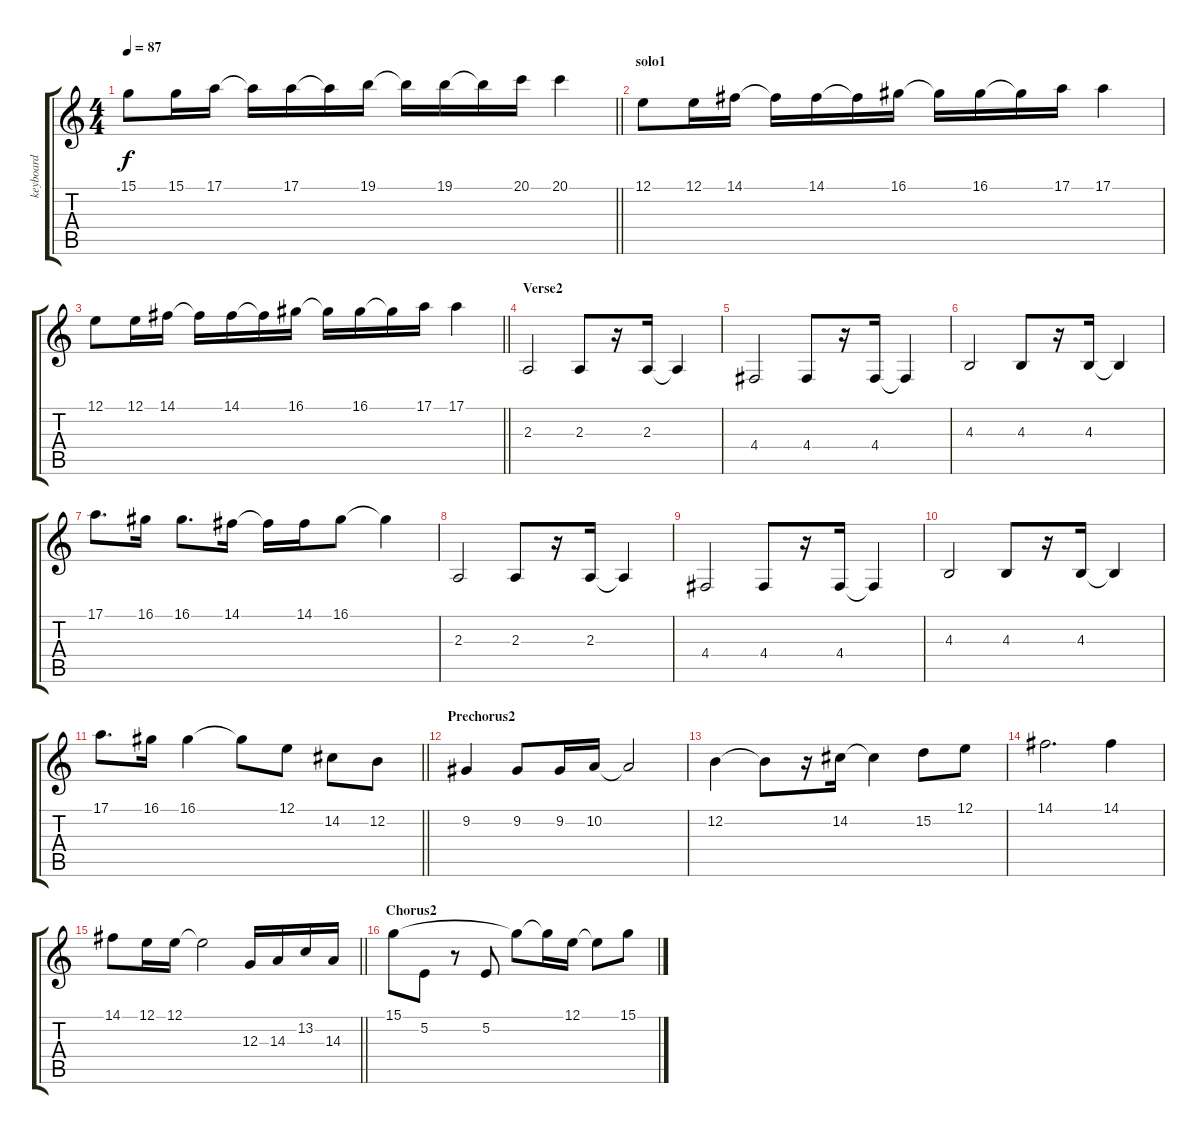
\track ("keyboard" "keyboard") {instrument synthbrass1}
\staff {score tabs}
\tuning (E4 B3 G3 D3 A2 E2) {hide}
\ts (4 4)
\tempo 87
\clef g2
\barLineRight lightlight
\ks c
15.1.8{dy f} 15.1.16 17.1.16 17.1{t}.16 17.1.16 17.1{t}.16 19.1.16 19.1{t}.16 19.1.16 19.1{t}.16 20.1.16 20.1.4 |
\section ("" "solo1")
12.1.8 12.1.16 14.1.16 14.1{t}.16 14.1.16 14.1{t}.16 16.1.16 16.1{t}.16 16.1.16 16.1{t}.16 17.1.16 17.1.4 |
\barLineRight lightlight
12.1.8 12.1.16 14.1.16 14.1{t}.16 14.1.16 14.1{t}.16 16.1.16 16.1{t}.16 16.1.16 16.1{t}.16 17.1.16 17.1.4 |
\section ("" "Verse2")
2.3.2 2.3.8 r.16 2.3.16 2.3{t}.4 |
4.4.2 4.4.8 r.16 4.4.16 4.4{t}.4 |
4.3.2 4.3.8 r.16 4.3.16 4.3{t}.4 |
17.1.8{d} 16.1.16 16.1.8{d} 14.1.16 14.1{t}.16 14.1.16 16.1.8 16.1{t}.4 |
2.3.2 2.3.8 r.16 2.3.16 2.3{t}.4 |
4.4.2 4.4.8 r.16 4.4.16 4.4{t}.4 |
4.3.2 4.3.8 r.16 4.3.16 4.3{t}.4 |
\barLineRight lightlight
17.1.8{d} 16.1.16 16.1.4 16.1{t}.8 12.1.8 14.2.8 12.2.8 |
\section ("" "Prechorus2")
9.2.4 9.2.8 9.2.16 10.2.16 10.2{t}.2 |
12.2.4 12.2{t}.8 r.16 14.2.16 14.2{t}.4 15.2.8 12.1.8 |
14.1.2{d} 14.1.4 |
\barLineRight lightlight
14.1.8 12.1.16 12.1.16 12.1{t}.2 12.3.16 14.3.16 13.2.16 14.3.16 |
\section ("" "Chorus2")
15.1.8 5.2.8 r.8 5.2.8 15.1{t}.8 15.1{t}.16 12.1.16 12.1{t}.8 15.1.8
